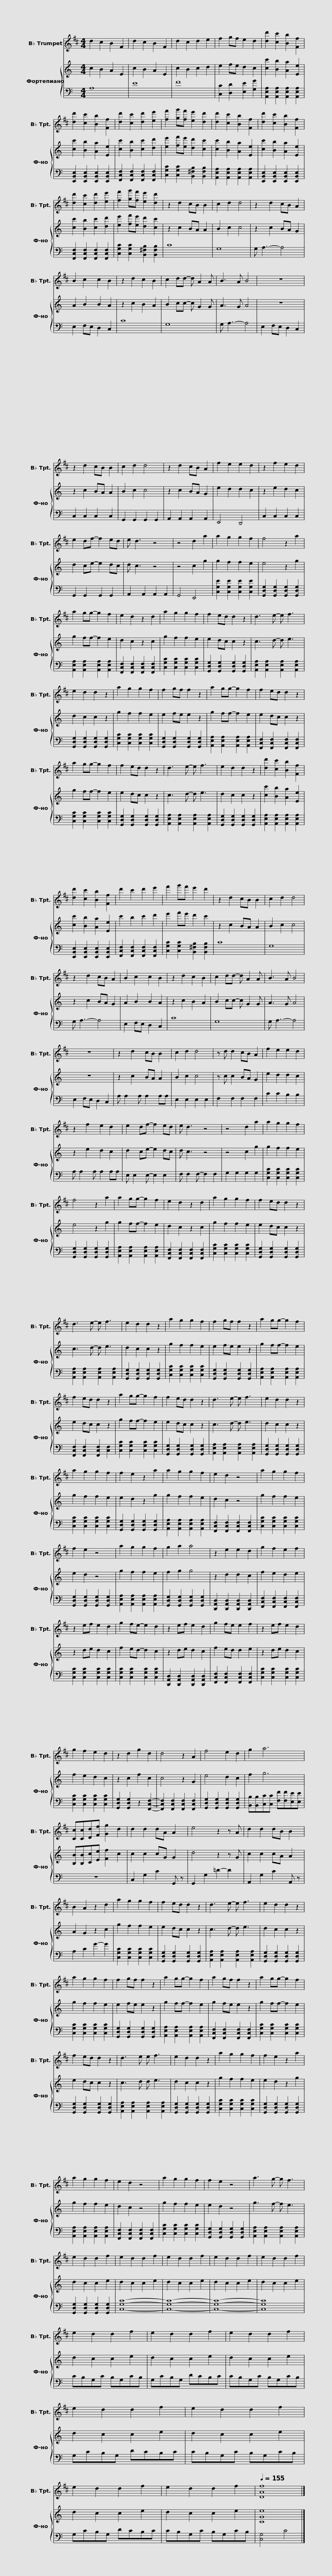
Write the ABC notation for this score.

X:1
%%score 1 { 2 | 3 }
L:1/8
M:4/4
I:linebreak $
K:C
V:1 treble transpose=-2
V:2 treble
V:3 bass
V:1
[K:D] d2 c2 B2 F2 | d2 c2 B2 F2 | d2 c2 d2 e2 | f2 gf e2 d2 | [dd']2 [cc']2 [Bb]2 [Ff]2 | %5
 [dd']2 [cc']2 [Bb]2 [Ff]2 | [dd']2 [cc']2 [dd']2 [ee']2 | [ff']2 [gg'][ff'] [ee']2 [dd']2 |$ [dd']2 [cc']2 [Bb]2 [Ff]2 | [dd']2 [cc']2 [Bb]2 [Ff]2 | %10
 [dd']2 [cc']2 [dd']2 [ee']2 | [ff']2 [gg'][ff'] [ee']2 [dd']2 | z2 d2 cB B2 | c2 d2 d4 | z2 d2 cB A2 | %15
 B2 c2 c2 B2 |$ z2 d2 c2 B2 | c2 dd- d A2 A | B3 A B4 | z8 | %20
 z2 d2 cB B2 | c2 d2 d4 | z2 d2 cB A2 | f2 e2 e2 d2 | z2 f2 e2 d2 |$ %25
 e2 df- f2 ed | e d3 z4 | z4 d2 a2 | a2 g2 g2 f2 | f4 z2 a2 | %30
 a2 gg- g2 f2 | e2 d2 z2 d2 | a2 g2 g2 f2 | f2 ed d2 z2 |$ d3 e- e f3 | %35
 e2 d2 d2 z2 | a2 g2 g2 f2 | f2 gf f2 z2 | a2 gg- g2 f2 | f2 ed d2 z2 | %40
 a2 gg- g2 f2 | f2 ed d2 z2 |$ d3 e- e f3 | e2 d2 d2 z2 | [dd']2 [cc']2 [Bb]2 [Ff]2 | %45
 [dd']2 [cc']2 [Bb]2 [Ff]2 | d'2 c'2 d'2 e'2 | f'2 g'f' e'2 d'2 | z2 d2 cB B2 | c2 d2 d4 |$ %50
 z2 d2 cB A2 | B2 c2 c2 B2 | z2 d2 c2 B2 | c2 dd- d A2 A | B3 A B4 | %55
 z8 | z2 d2 cB B2 | c2 d2 d4 |$ z d d2 cB A2 | f2 e2 e2 d2 | %60
 z2 f2 e2 d2 | e2 df- f2 ed | e d3 z4 | z4 d2 a2 | a2 g2 g2 f2 | %65
 f4 z2 a2 |$ a2 gg- g2 f2 | e2 d2 z2 d2 | a2 g2 g2 f2 | f2 ed d2 z2 | %70
 d3 e- e f3 | e2 d2 d2 z2 | a2 g2 g2 f2 | f2 gf f2 z2 | a2 gg- g2 f2 |$ %75
 f2 ed d2 z2 | a2 gg- g2 f2 | f2 ed d2 z2 | d3 e- e f3 | e2 d2 d2 z2 | %80
 a2 g2 g2 f2 | f2 e2 z2 a2 | a2 g2 g2 f2 | e2 d2 z4 |$ a2 g2 g2 f2 | %85
 f2 e2 z4 | a2 g2 g2 f2 | g2 a2 a4 | z2 e2 e2 d2 | g2 f2 e2 f2 | %90
 z2 ef e2 d2 | g2 fe- e2 d2 | z2 ef e2 d2 |$ g2 fe e2 f2 | z2 ef e2 d2 | %95
 g2 f2 e2 d2 | z2 d2 g2 d2 | d4 z2 A2 | f4 e2 d2 | g2 a6 | %100
 [Cc][Cc][Dd][Ff] [Gg]2 d2 |$ d2 d2 dA A2 | e4 z2 z A | d2 d2 dB B2 | B2 A2 z2 d2 | %105
 a2 g2 g2 f2 | f2 ed d2 z2 | d3 e- e f3 | e2 d2 d2 z2 |$ a2 g2 g2 f2 | %110
 f2 gf f2 z2 | a2 gg- g2 f2 | a2 gf f2 z2 | a2 gg- g2 f2 | f2 ed d2 z2 | %115
 d3 e e f3 | e2 d2 d2 z2 |$ a2 g2 g2 f2 | f2 e2 z2 a2 | a2 g2 g2 f2 | %120
 e2 d2 z4 | a2 g2 g2 f2 | f2 e2 z4 | a3 g- g f3 | e2 d2 d2 f2 | %125
 e2 d2 d2 f2 |$ e2 d2 d2 f2 | e2 d2 d2 f2 | e2 d2 d2 f2 | e2 d2 d2 f2 | %130
 e2 d2 d2 f2 | e2 d2 d2 f2 | e2 d2 d2 f2 |$ e2 d2 d2 f2 | e2 d2 d2 f2 | %135
 e2 d2 d2 f2 |[Q:1/4=155] [DAf]8 |] %137
V:2
 c2 B2 A2 E2 | c2 B2 A2 E2 | c2 B2 c2 d2 | e2 fe d2 c2 | [cc']2 [Bb]2 [Aa]2 [Ee]2 | %5
 [cc']2 [Bb]2 [Aa]2 [Ee]2 | [cc']2 [Bb]2 [cc']2 [dd']2 | [ee']2 [ff'][ee'] [dd']2 [cc']2 |$ [cc']2 [Bb]2 [Aa]2 [Ee]2 | [cc']2 [Bb]2 [Aa]2 [Ee]2 | %10
 [cc']2 [Bb]2 [cc']2 [dd']2 | [ee']2 [ff'][ee'] [dd']2 [cc']2 | z2 c2 BA A2 | B2 c2 c4 | z2 c2 BA G2 | %15
 A2 B2 B2 A2 |$ z2 c2 B2 A2 | B2 cc- c G2 G | A3 G A4 | z8 | %20
 z2 c2 BA A2 | B2 c2 c4 | z2 c2 BA G2 | e2 d2 d2 c2 | z2 e2 d2 c2 |$ %25
 d2 ce- e2 dc | d c3 z4 | z4 c2 g2 | g2 f2 f2 e2 | e4 z2 g2 | %30
 g2 ff- f2 e2 | d2 c2 z2 c2 | g2 f2 f2 e2 | e2 dc c2 z2 |$ c3 d- d e3 | %35
 d2 c2 c2 z2 | g2 f2 f2 e2 | e2 fe e2 z2 | g2 ff- f2 e2 | e2 dc c2 z2 | %40
 g2 ff- f2 e2 | e2 dc c2 z2 |$ c3 d- d e3 | d2 c2 c2 z2 | [cc']2 [Bb]2 [Aa]2 [Ee]2 | %45
 [cc']2 [Bb]2 [Aa]2 [Ee]2 | c'2 b2 c'2 d'2 | e'2 f'e' d'2 c'2 | z2 c2 BA A2 | B2 c2 c4 |$ %50
 z2 c2 BA G2 | A2 B2 B2 A2 | z2 c2 B2 A2 | B2 cc- c G2 G | A3 G A4 | %55
 z8 | z2 c2 BA A2 | B2 c2 c4 |$ z c c2 BA G2 | e2 d2 d2 c2 | %60
 z2 e2 d2 c2 | d2 ce- e2 dc | d c3 z4 | z4 c2 g2 | g2 f2 f2 e2 | %65
 e4 z2 g2 |$ g2 ff- f2 e2 | d2 c2 z2 c2 | g2 f2 f2 e2 | e2 dc c2 z2 | %70
 c3 d- d e3 | d2 c2 c2 z2 | g2 f2 f2 e2 | e2 fe e2 z2 | g2 ff- f2 e2 |$ %75
 e2 dc c2 z2 | g2 ff- f2 e2 | e2 dc c2 z2 | c3 d- d e3 | d2 c2 c2 z2 | %80
 g2 f2 f2 e2 | e2 d2 z2 g2 | g2 f2 f2 e2 | d2 c2 z4 |$ g2 f2 f2 e2 | %85
 e2 d2 z4 | g2 f2 f2 e2 | f2 g2 g4 | z2 d2 d2 c2 | f2 e2 d2 e2 | %90
 z2 de d2 c2 | f2 ed- d2 c2 | z2 de d2 c2 |$ f2 ed d2 e2 | z2 de d2 c2 | %95
 f2 e2 d2 c2 | z2 c2 f2 c2 | c4 z2 G2 | e4 d2 c2 | f2 g6 | %100
 [B,B][B,B][Cc][Ee] [Ff]2 c2 |$ c2 c2 cG G2 | d4 z2 z G | c2 c2 cA A2 | A2 G2 z2 c2 | %105
 g2 f2 f2 e2 | e2 dc c2 z2 | c3 d- d e3 | d2 c2 c2 z2 |$ g2 f2 f2 e2 | %110
 e2 fe e2 z2 | g2 ff- f2 e2 | g2 fe e2 z2 | g2 ff- f2 e2 | e2 dc c2 z2 | %115
 c3 d d e3 | d2 c2 c2 z2 |$ g2 f2 f2 e2 | e2 d2 z2 g2 | g2 f2 f2 e2 | %120
 d2 c2 z4 | g2 f2 f2 e2 | e2 d2 z4 | g3 f- f e3 | d2 c2 c2 e2 | %125
 d2 c2 c2 e2 |$ d2 c2 c2 e2 | d2 c2 c2 e2 | d2 c2 c2 e2 | d2 c2 c2 e2 | %130
 d2 c2 c2 e2 | d2 c2 c2 e2 | d2 c2 c2 e2 |$ d2 c2 c2 e2 | d2 c2 c2 e2 | %135
 d2 c2 c2 e2 | [CGe]8 |] %137
V:3
 A,8 | E8 | F8 | [C,C]2 [D,D]2 [E,E]2 [G,G]2 | [A,,E,A,]2 [A,,E,A,]2 [A,,E,A,]2 [A,,E,A,]2 | %5
 [E,,B,,E,]2 [E,,B,,E,]2 [E,,B,,E,]2 [E,,B,,E,]2 | [F,,C,F,]2 [F,,C,F,]2 [F,,C,F,]2 [F,,C,F,]2 | [C,G,C]2 [C,G,C]2 [B,,^F,B,]2 [B,,F,B,]2 |$ [A,,E,A,]2 [A,,E,A,]2 [A,,E,A,]2 [A,,E,A,]2 | [E,,B,,E,]2 [E,,B,,E,]2 [E,,B,,E,]2 [E,,B,,E,]2 | %10
 [F,,C,F,]2 [F,,C,F,]2 [F,,C,F,]2 [F,,C,F,]2 | [C,G,C]2 [C,G,C]2 [B,,^F,B,]2 [B,,F,B,]2 | C8 | G,8 | G, A,3- A,4 | %15
 E,2 F,E, D,2 C,2 |$ C8 | G,8 | G, A,3- A,4 | E,2 F,E, D,2 C,2 | %20
 C,2 C,2 C,2 C,2 | G,,2 G,,2 G,,2 G,,2 | A,,2 A,,2 A,,2 A,,2 | E,,4 D,,4 | C,2 C,2 C,2 C,2 |$ %25
 G,,2 G,,2 G,,2 G,,2 | A,,2 A,,2 A,,2 A,,2 | G,,4 E,,4 | [C,G,E]2 [C,G,E]2 [C,G,E]2 [C,G,E]2 | [G,,D,G,]2 [G,,D,G,]2 [G,,D,G,]2 [G,,D,G,]2 | %30
 [A,,E,A,]2 [A,,E,A,]2 [A,,E,A,]2 [A,,E,A,]2 | [F,,C,F,]2 [F,,C,F,]2 [F,,C,F,]2 [F,,C,F,]2 | [C,G,C]2 [C,G,C]2 [C,G,C]2 [C,G,C]2 | [G,,D,G,]2 [G,,D,G,]2 [G,,D,G,]2 [G,,D,G,]2 |$ [A,,E,A,]2 [A,,E,A,]2 [A,,E,A,]2 [A,,E,A,]2 | %35
 [G,,D,G,]2 [G,,D,G,]2 [G,,D,G,]2 [G,,D,G,]2 | [C,G,C]2 [C,G,C]2 [C,G,C]2 [C,G,C]2 | [G,,D,G,]2 [G,,D,G,]2 [G,,D,G,]2 [G,,D,G,]2 | [A,,E,A,]2 [A,,E,A,]2 [A,,E,A,]2 [A,,E,A,]2 | [F,,C,F,]2 [F,,C,F,]2 [F,,C,F,]2 [F,,C,F,]2 | %40
 [C,G,C]2 [C,G,C]2 [C,G,C]2 [C,G,C]2 | [G,,D,G,]2 [G,,D,G,]2 [G,,D,G,]2 [G,,D,G,]2 |$ [A,,E,A,]2 [A,,E,A,]2 [A,,E,A,]2 [A,,E,A,]2 | [G,,D,G,]2 [G,,D,G,]2 [G,,D,G,]2 [G,,D,G,]2 | [A,,E,A,]2 [A,,E,A,]2 [A,,E,A,]2 [A,,E,A,]2 | %45
 [E,,B,,E,]2 [E,,B,,E,]2 [E,,B,,E,]2 [E,,B,,E,]2 | [F,,C,F,]2 [F,,C,F,]2 [F,,C,F,]2 [F,,C,F,]2 | [C,G,C]2 [C,G,C]2 [B,,^F,B,]2 [B,,F,B,]2 | C8 | G,8 |$ %50
 G, A,3- A,4 | E,2 F,E, D,2 C,2 | C8 | G,8 | G, A,3- A,4 | %55
 E,2 F,E, D,2 C,2 | A, A,2 A, A,2 A,A, | E,2 E,2 E,2 E,2 |$ F,2 F,2 F,2 F,2 | C2 C2 B,2 B,2 | %60
 A, A,2 A, A,2 A,A, | E, E,2 E,- E,2 E,2 | F, F,2 F,- F,2 F,2 | G,2 G,2 G,2 G,2 | [C,G,C]2 [C,G,C]2 [C,G,C]2 [C,G,C]2 | %65
 [G,,D,G,]2 [G,,D,G,]2 [G,,D,G,]2 [G,,D,G,]2 |$ [A,,E,A,]2 [A,,E,A,]2 [A,,E,A,]2 [A,,E,A,]2 | [F,,C,F,]2 [F,,C,F,]2 [F,,C,F,]2 [F,,C,F,]2 | [C,G,C]2 [C,G,C]2 [C,G,C]2 [C,G,C]2 | [G,,D,G,]2 [G,,D,G,]2 [G,,D,G,]2 [G,,D,G,]2 | %70
 [A,,E,A,]2 [A,,E,A,]2 [A,,E,A,]2 [A,,E,A,]2 | [G,,D,G,]2 [G,,D,G,]2 [G,,D,G,]2 [G,,D,G,]2 | [C,G,C]2 [C,G,C]2 [C,G,C]2 [C,G,C]2 | [G,,D,G,]2 [G,,D,G,]2 [G,,D,G,]2 [G,,D,G,]2 | [A,,E,A,]2 [A,,E,A,]2 [A,,E,A,]2 [A,,E,A,]2 |$ %75
 [F,,C,F,]2 [F,,C,F,]2 [F,,C,F,]2 [C,F,]2 | [C,G,C]2 [C,G,C]2 [C,G,C]2 [C,G,C]2 | [G,,D,G,]2 [G,,D,G,]2 [G,,D,G,]2 [G,,D,G,]2 | [A,,E,A,]2 [A,,E,A,]2 [A,,E,A,]2 [A,,E,A,]2 | [G,,D,G,]2 [G,,D,G,]2 [G,,D,G,]2 [G,,D,G,]2 | %80
 [C,G,C]2 [C,G,C]2 [C,G,C]2 [C,G,C]2 | [G,,D,G,]2 [G,,D,G,]2 [G,,D,G,]2 [G,,D,G,]2 | [A,,E,A,]2 [A,,E,A,]2 [A,,E,A,]2 [A,,E,A,]2 | [F,,C,F,]2 [F,,C,F,]2 [F,,C,F,]2 [F,,C,F,]2 |$ [C,G,C]2 [C,G,C]2 [C,G,C]2 [C,G,C]2 | %85
 [G,,D,G,]2 [G,,D,G,]2 [G,,D,G,]2 [G,,D,G,]2 | [A,,E,A,]2 [A,,E,A,]2 [A,,E,A,]2 [A,,E,A,]2 | [G,,D,G,]2 [G,,D,G,]2 [G,,D,G,]2 [G,,D,G,]2 | [D,,A,,D,]2 [D,,A,,D,]2 [D,,A,,D,]2 [D,,A,,D,]2 | [F,,C,F,]2 [F,,C,F,]2 [F,,C,F,]2 [F,,C,F,]2 | %90
 [C,G,C]2 [C,G,C]2 [C,G,C]2 [C,G,C]2 | [C,G,C]2 [C,G,C]2 [C,G,C]2 [C,G,C]2 | [D,,A,,D,]2 [D,,A,,D,]2 [D,,A,,D,]2 [D,,A,,D,]2 |$ [F,,C,F,]2 [F,,C,F,]2 [F,,C,F,]2 [F,,C,F,]2 | [C,G,C]2 [C,G,C]2 [C,G,C]2 [C,G,C]2 | %95
 [C,G,C]2 [C,G,C]2 [C,G,C]2 [C,G,C]2 | [G,,D,G,]2 [G,,D,G,]2 z2 [F,,C,F,]2- | [F,,C,F,]2 [F,,C,F,]2 [F,,C,F,]2 [F,,C,F,]2 | [G,,D,G,]2 [G,,D,G,]2 [G,,D,G,]2 [G,,D,G,]2 | [B,,B,][B,,B,][C,C][C,C] [F,F][F,F][E,E][E,E] | %100
 z8 |$ C,2 G,2 C2 G,, z | G,,2 G,2 =D2- D2 | A,,2 G,2 C2 A,, z | A,2 C2 G2- G2 | %105
 [C,G,C]2 [C,G,C]2 [C,G,C]2 [C,G,C]2 | [G,,D,G,]2 [G,,D,G,]2 [G,,D,G,]2 [G,,D,G,]2 | [A,,E,A,]2 [A,,E,A,]2 [A,,E,A,]2 [A,,E,A,]2 | [G,,D,G,]2 [G,,D,G,]2 [G,,D,G,]2 [G,,D,G,]2 |$ [C,G,C]2 [C,G,C]2 [C,G,C]2 [C,G,C]2 | %110
 [G,,D,G,]2 [G,,D,G,]2 [G,,D,G,]2 [G,,D,G,]2 | [A,,E,A,]2 [A,,E,A,]2 [A,,E,A,]2 [A,,E,A,]2 | [F,,C,F,]2 [F,,C,F,]2 [F,,C,F,]2 [F,,C,F,]2 | [C,G,C]2 [C,G,C]2 [C,G,C]2 [C,G,C]2 | [G,,D,G,]2 [G,,D,G,]2 [G,,D,G,]2 [G,,D,G,]2 | %115
 [A,,E,A,]2 [A,,E,A,]2 [A,,E,A,]2 [A,,E,A,]2 | [G,,D,G,]2 [G,,D,G,]2 [G,,D,G,]2 [G,,D,G,]2 |$ [C,G,C]2 [C,G,C]2 [C,G,C]2 [C,G,C]2 | [G,,D,G,]2 [G,,D,G,]2 [G,,D,G,]2 [G,,D,G,]2 | [A,,E,A,]2 [A,,E,A,]2 [A,,E,A,]2 [A,,E,A,]2 | %120
 [F,,C,F,]2 [F,,C,F,]2 [F,,C,F,]2 [F,,C,F,]2 | [C,G,C]2 [C,G,C]2 [C,G,C]2 [C,G,C]2 | [G,,D,G,]2 [G,,D,G,]2 [G,,D,G,]2 [G,,D,G,]2 | [A,,E,A,]2 [A,,E,A,]2 [A,,E,A,]2 [A,,E,A,]2 | [G,,D,G,]2 [G,,D,G,]2 [G,,D,G,]2 [G,,D,G,]2 | %125
 [C,G,C]8- |$ [C,G,C]8- | [C,G,C]8- | [C,G,C]8 | CB,G,C B,G,CB, | %130
 G,CB,G, DCB,C | CB,G,C B,G,CB, | G,CB,G, DCB,C |$ CB,G,C B,G,CB, | G,CB,G, DCB,C | %135
 CB,G,C B,G,CB, | [C,G,]4 C4 |] %137
